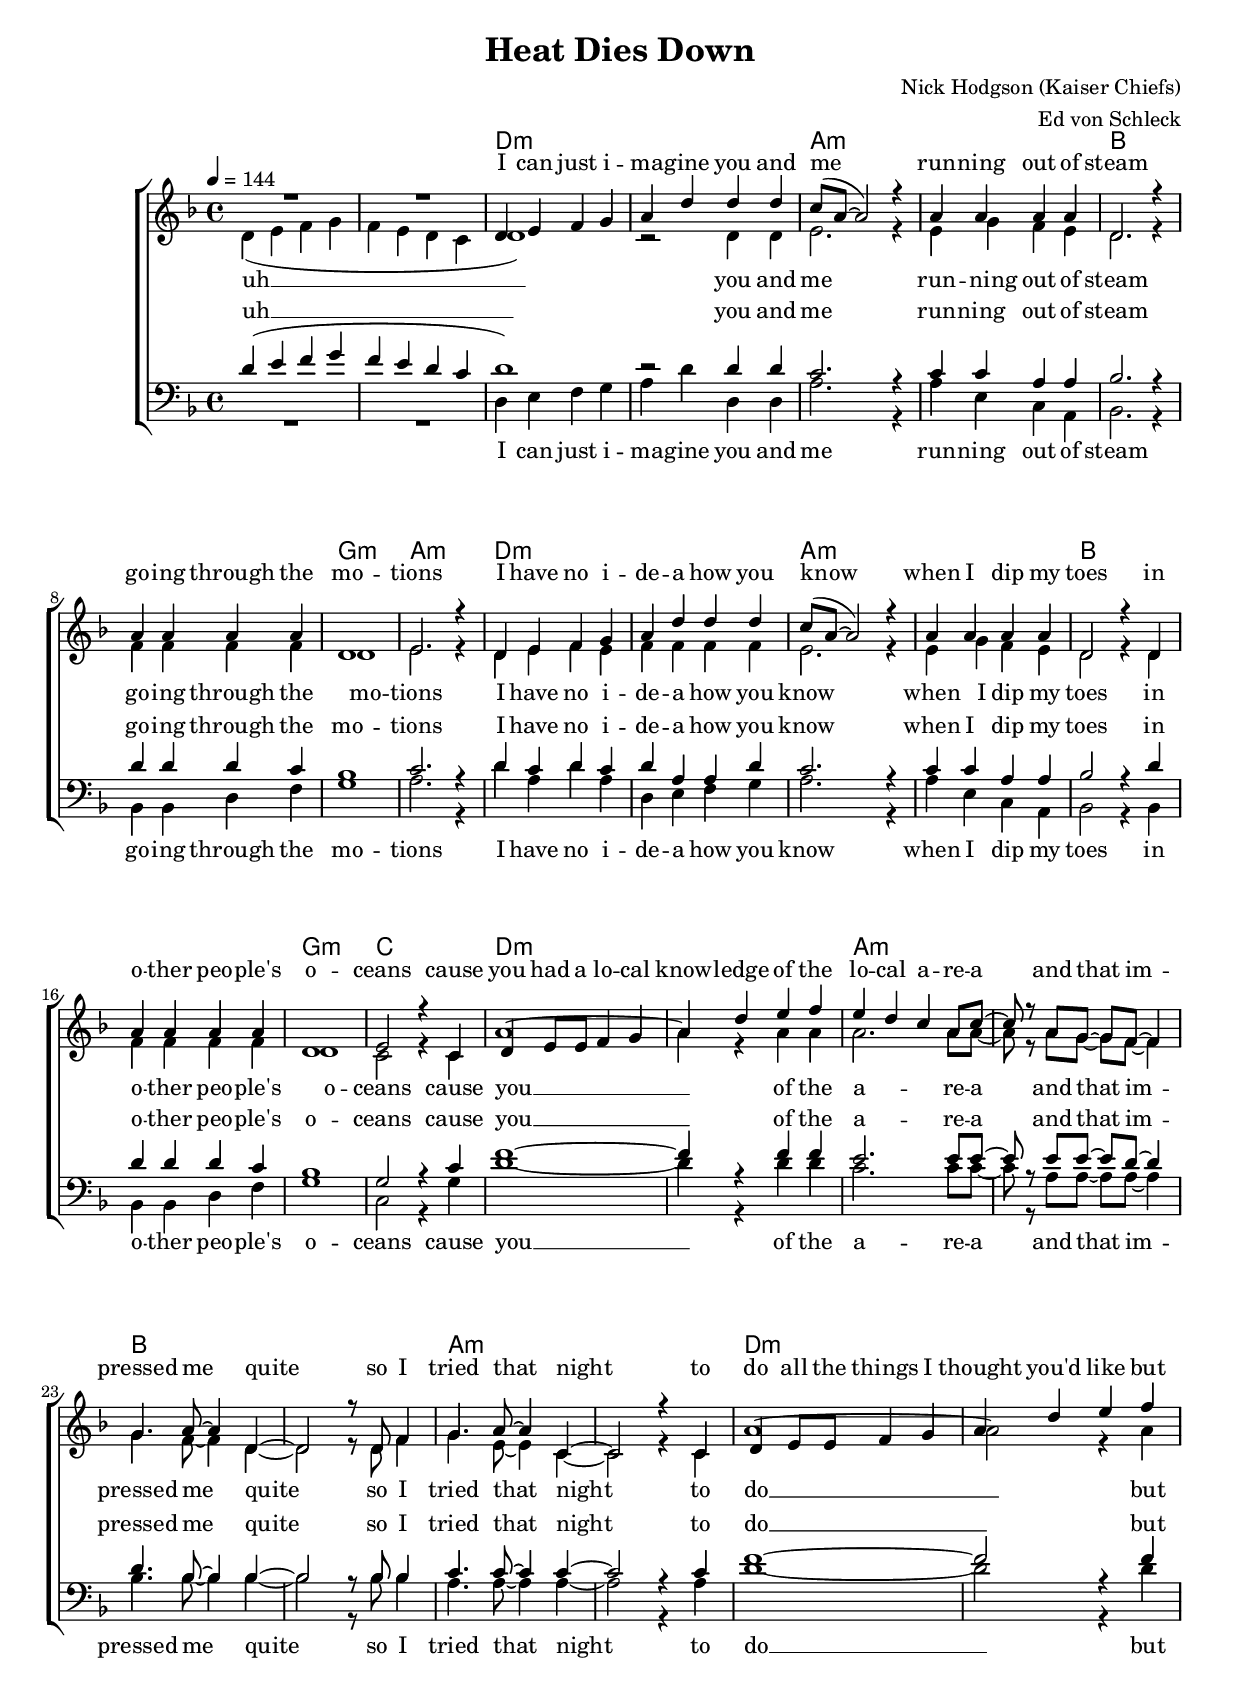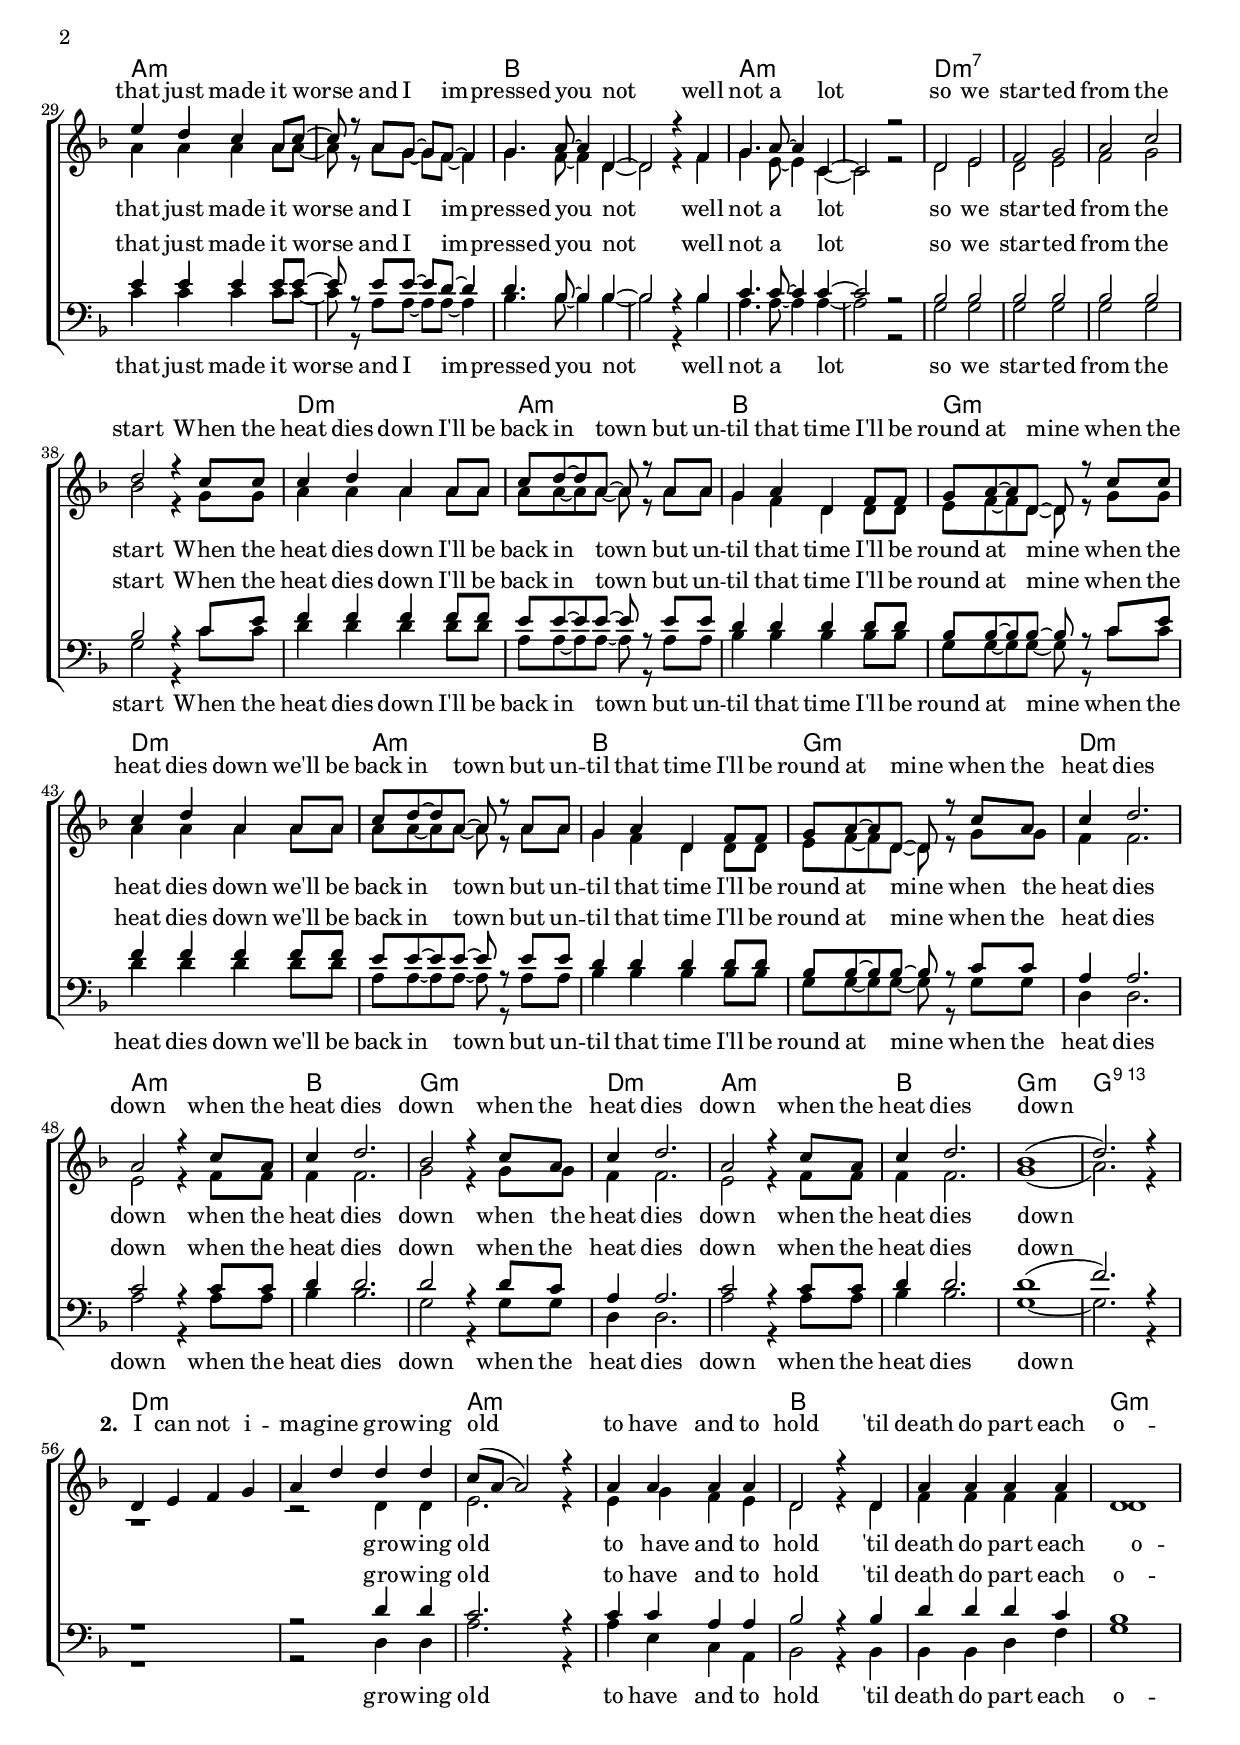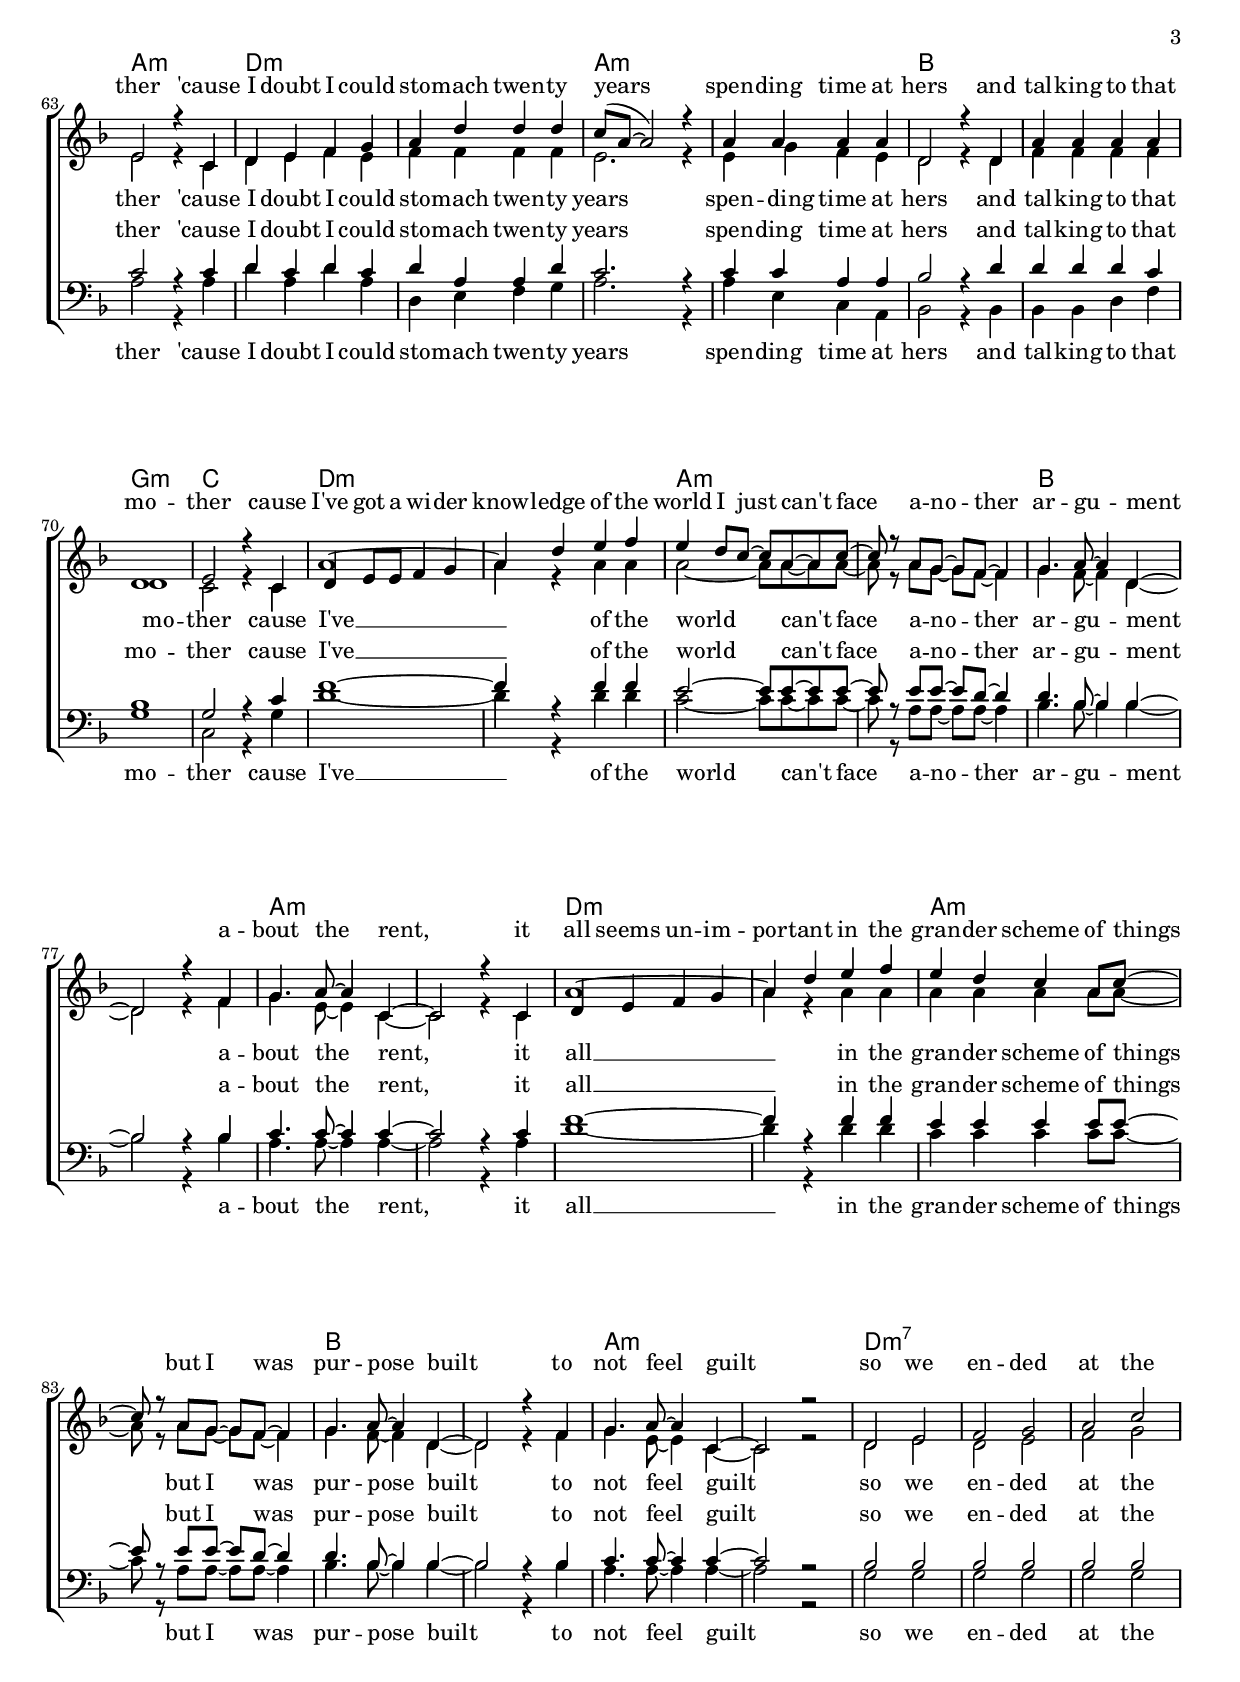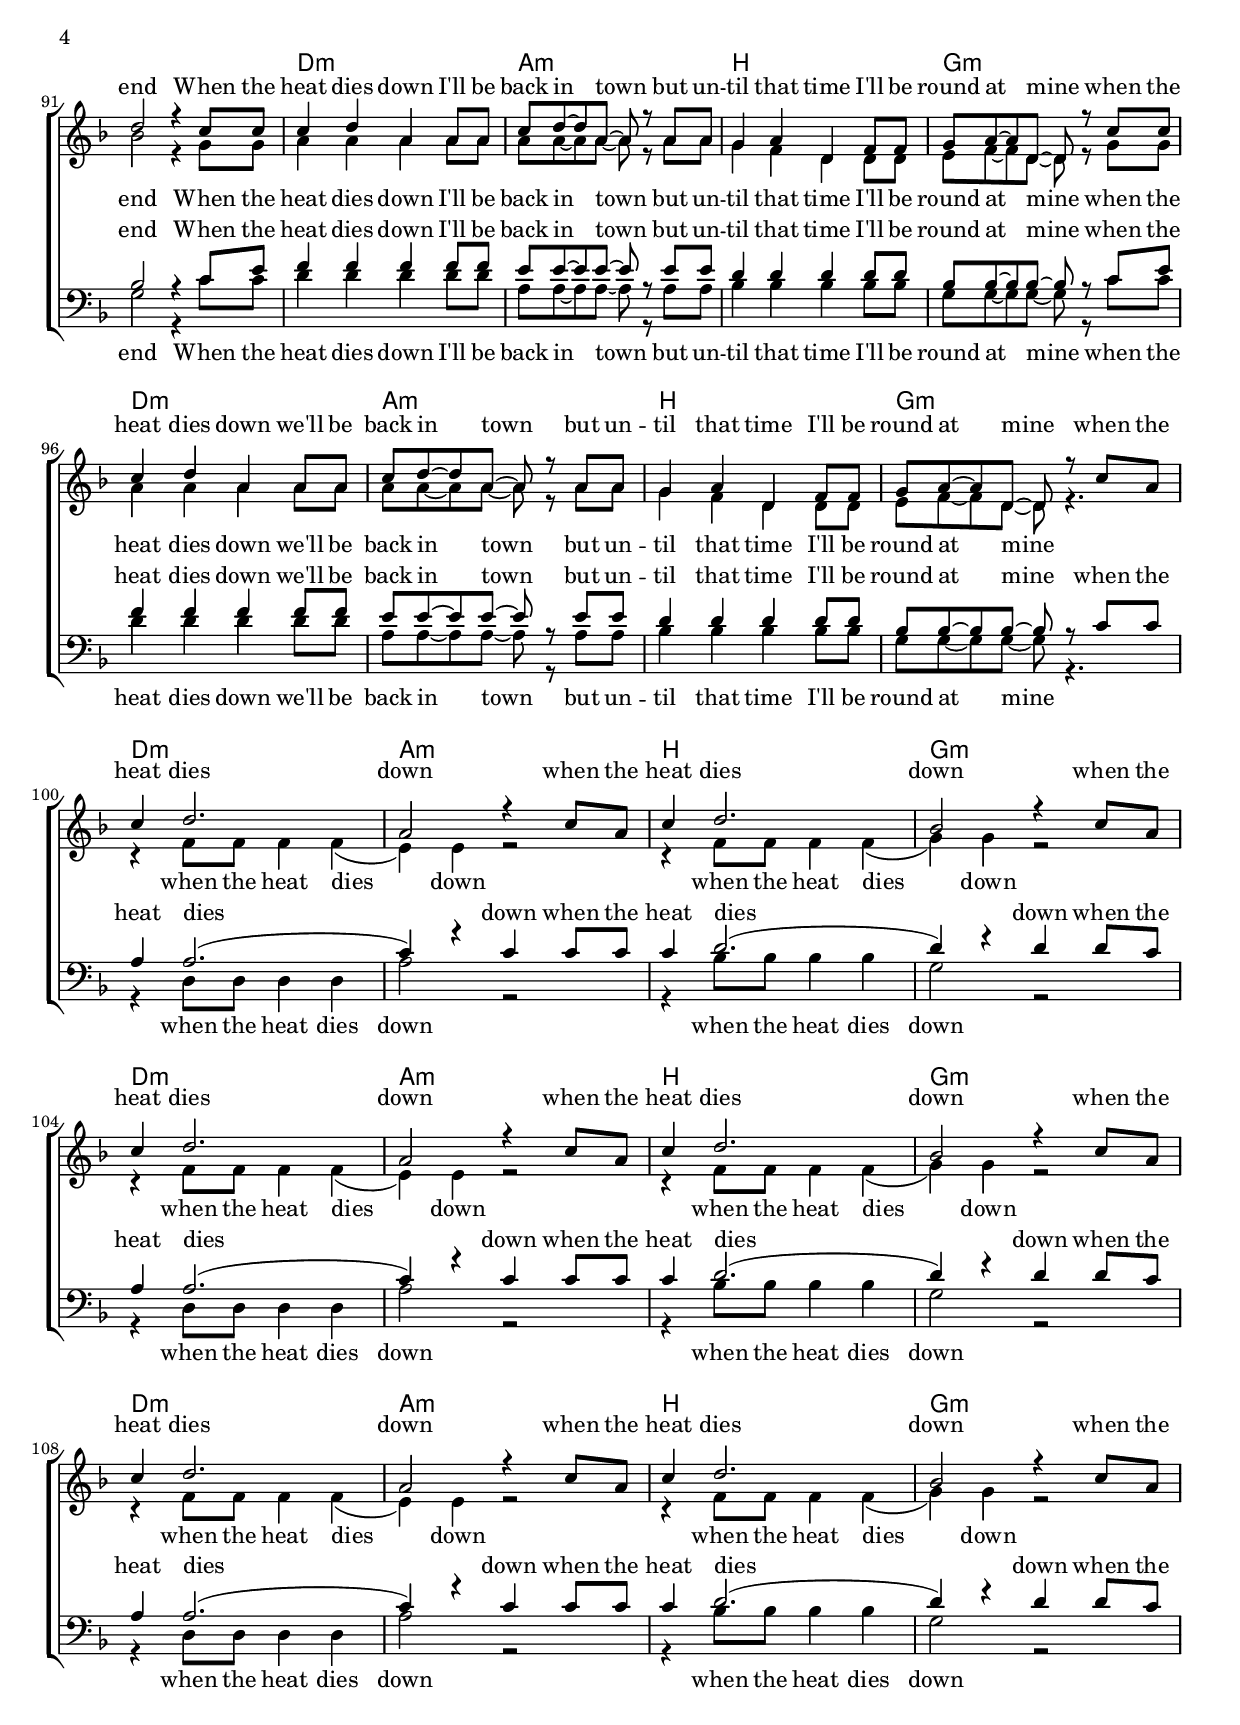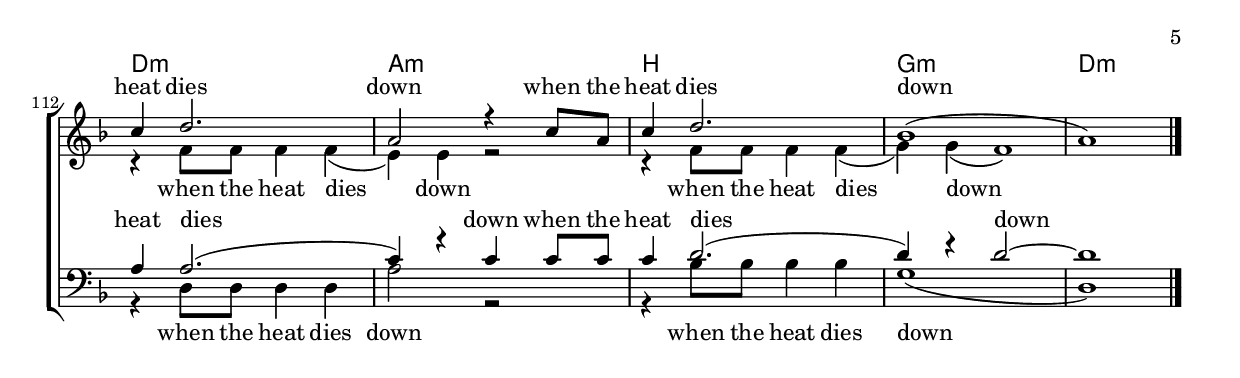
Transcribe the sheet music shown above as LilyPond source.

\version "2.16.2"

\header {
  title = "Heat Dies Down"
  composer = "Nick Hodgson (Kaiser Chiefs)"
  arranger = "Ed von Schleck"
}

#(set-global-staff-size 18)

\paper {
  top-system-spacing #'basic-distance = #10
  score-system-spacing #'basic-distance = #20
  system-system-spacing #'basic-distance = #20
  last-bottom-spacing #'basic-distance = #10

  page-count = #5

  %system-system-spacing = #'((padding . 0) (basic-distance . 0.1))
  %ragged-last-bottom = ##f
  %ragged-bottom = ##f
}

global = {
  \key d \minor
  \time 4/4
  \tempo 4 = 144
}

verseTwoPartOne = \lyricmode {
  \set stanza = #"2. "
  I can not i -- ma -- gine gro -- wing old
  to have and to hold
  'til death do part each o -- ther
  'cause I doubt I could sto -- mach twen -- ty years
  spen -- ding time at hers
  and tal -- king to that mo -- ther
}


verseTwoPartOneUh = \lyricmode {
  gro -- wing old
  to have and to hold
  'til death do part each o -- ther
  'cause I doubt I could sto -- mach twen -- ty years
  spen -- ding time at hers
  and tal -- king to that mo -- ther
}
verseOnePartOne = \lyricmode {
  I can just i -- ma -- gine you and me
  run -- ning out of steam
  go -- ing through the mo -- tions
  I have no i -- de -- a how you know
  when I dip my toes
  in o -- ther peo -- ple's o -- ceans
}


verseOnePartOneUh = \lyricmode {
  uh __
  you and me
  run -- ning out of steam
  go -- ing through the mo -- tions
  I have no i -- de -- a how you know
  when I dip my toes
  in o -- ther peo -- ple's o -- ceans
}

verseTwoPartTwo = \lyricmode {
  cause I've got a wi -- der know -- ledge of the world
  I just can't face a -- no -- ther ar -- gu -- ment a -- bout the rent,
  it all seems un -- im -- por -- tant
  in the gran -- der scheme of things
  but I was pur -- pose built
  to not feel guilt
  so we en -- ded at the end
}


verseTwoPartTwoUh = \lyricmode {
  cause I've __ of the world
  can't face a -- no -- ther ar -- gu -- ment a -- bout the rent,
  it all __
  in the gran -- der scheme of things
  but I was pur -- pose built
  to not feel guilt
  so we en -- ded at the end
}

verseOnePartTwo = \lyricmode {
  cause you had a lo -- cal know -- ledge
  of the lo -- cal a -- re -- a
  and that im -- pressed me quite
  so I tried that night
  to do all the things I thought you'd like
  but that just made it worse
  and I im -- pressed you not
  well not a lot
  so we star -- ted from the start
}

verseOnePartTwoUh = \lyricmode {
  cause you __
  of the a -- re -- a
  and that im -- pressed me quite
  so I tried that night
  to do __
  but that just made it worse
  and I im -- pressed you not
  well not a lot
  so we star -- ted from the start
}

chorus = \lyricmode {
  When the heat dies down
  I'll be back in town
  but un -- til that time
  I'll be round at mine
  when the heat dies down
  we'll be back in town
  but un -- til that time
  I'll be round at mine
}

hookline = \lyricmode {
  when the heat dies down
  when the heat dies down
  when the heat dies down
  when the heat dies down
}

sopMusic = \relative c' {
  R1*2


  %%% Strophe 1

  d4 e f g
  a d d d
  c8( a~ a2) r4
  a4 a a a
  
  d,2. r4
  a'4 a a a
  d,1
  e2. r4

  d4 e f g
  a d d d
  c8( a~ a2) r4
  a4 a a a
  
  d,2 r4 d
  a'4 a a a
  d,1
  e2 r4 c

  d4 e8 e f4 g
  a d e f
  e d c a8 c~
  c8 r a g~ g f~ f4

  g4. a8~ a4 d,4~
  d2 r8 d f4
  g4. a8~ a4 c,4~
  c2 r4 c

  d4 e8 e f4 g
  a d e f
  e d c a8 c~
  c r a g~ g f~ f4

  g4. a8~ a4 d,4~
  d2 r4 f
  g4. a8~ a4 c,4~
  c2 r2

  d2 e
  f g
  a c
  d r4 c8 c

  %%% Refrain

  c4 d a a8 a
  c d~ d a~ a r a a
  g4 a d, f8 f
  g a~ a d,~ d r c' c

  c4 d a a8 a
  c d~ d a~ a r a a
  g4 a d, f8 f
  g a~ a d,~ d r c' a

  c4 d2.
  a2 r4 c8 a
  c4 d2.
  bes2 r4 c8 a

  c4 d2.
  a2 r4 c8 a
  c4 d2.
  bes1(

  d2.) r4

  %%% Strophe 2

  d,4 e f g
  a d d d
  c8( a~ a2) r4
  a4 a a a
  
  d,2 r4 d
  a'4 a a a
  d,1
  e2 r4 c

  d4 e f g
  a d d d
  c8( a~ a2) r4
  a4 a a a
  
  d,2 r4 d
  a'4 a a a
  d,1
  e2 r4 c

  d4 e8 e f4 g
  a d e f
  e d8 c~ c a~ a c~
  c r a g~ g f~ f4

  g4. a8~ a4 d,4~
  d2 r4 f
  g4. a8~ a4 c,4~
  c2 r4 c

  d4 e f g
  a d e f
  e d c a8 c~
  c r a g~ g f~ f4

  g4. a8~ a4 d,4~
  d2 r4 f
  g4. a8~ a4 c,4~
  c2 r2

  d2 e
  f g
  a c
  d r4 c8 c

  %%% Refrain

  c4 d a a8 a
  c d~ d a~ a r a a
  g4 a d, f8 f
  g a~ a d,~ d r c' c

  c4 d a a8 a
  c d~ d a~ a r a a
  g4 a d, f8 f
  g a~ a d,~ d r c' a

  c4 d2.
  a2 r4 c8 a
  c4 d2.
  bes2 r4 c8 a

  c4 d2.
  a2 r4 c8 a
  c4 d2.
  bes2 r4 c8 a

  c4 d2.
  a2 r4 c8 a
  c4 d2.
  bes2 r4 c8 a

  c4 d2.
  a2 r4 c8 a
  c4 d2.
  bes1(

  a1)
  \bar "|."

}
sopWords = \lyricmode {
  \verseOnePartOne
  \verseOnePartTwo
  \chorus
  \hookline
  \verseTwoPartOne
  \verseTwoPartTwo
  \chorus
  \hookline
  \hookline
}

altoMusic = \relative c' {
  d4( e f g
  f e d c

  %%% Strophe 1

  d1)
  r2 d4 d
  e2. r4
  e4 g f e

  d2. r4
  f4 f f f
  d1
  e2. r4

  d4 e f e
  f f f f
  e2. r4
  e4 g f e

  d2 r4 d
  f f f f
  d1
  c2 r4 c

  a'1^~
  a4 r a a
  a2. a8 a~
  a r a g~ g f~ f4

  g4. f8~ f4 d~
  d2 r8 d f4
  g4. e8~ e4 c~
  c2 r4 c
 
  a'1^~
  a2 r4 a
  a a a a8 a~
  a r a g~ g f~ f4

  g4. f8~ f4 d~
  d2 r4 f
  g4. e8~ e4 c~
  c2 r2

  d2 e
  d e
  f g
  bes r4 g8 g

  %%% Refrain

  a4 a a a8 a
  a8 a~ a a~ a r a a
  g4 f d d8 d
  e f~ f d~ d r g g

  a4 a a a8 a
  a8 a~ a a~ a r a a
  g4 f d d8 d
  e f~ f d~ d r g g

  f4 f2.
  e2 r4 f8 f
  f4 f2.
  g2 r4 g8 g

  f4 f2.
  e2 r4 f8 f
  f4 f2.
  g1(

  a2.) r4

  %%% Strophe 2

  r1
  r2 d,4 d
  e2. r4
  e4 g f e

  d2 r4 d
  f4 f f f
  d1
  e2 r4 c

  d4 e f e
  f f f f
  e2. r4
  e4 g f e

  d2 r4 d
  f f f f
  d1
  c2 r4 c

  a'1^~
  a4 r a a
  a2~ a8 a~ a a~
  a r a g~ g f~ f4

  g4. f8~ f4 d~
  d2 r4 f
  g4. e8~ e4 c~
  c2 r4 c
 
  a'1^~
  a4 r a a
  a a a a8 a~
  a r a g~ g f~ f4

  g4. f8~ f4 d~
  d2 r4 f
  g4. e8~ e4 c~
  c2 r2

  d2 e
  d e
  f g
  bes r4 g8 g

  %%% Refrain

  a4 a a a8 a
  a8 a~ a a~ a r a a
  g4 f d d8 d
  e f~ f d~ d r g g

  a4 a a a8 a
  a8 a~ a a~ a r a a
  g4 f d d8 d
  e f~ f d~ d r4.

  r4 f8 f f4 f(
  e) e4 r2
  r4 f8 f f4 f(
  g) g4 r2

  r4 f8 f f4 f(
  e) e4 r2
  r4 f8 f f4 f(
  g) g4 r2

  r4 f8 f f4 f(
  e) e4 r2
  r4 f8 f f4 f(
  g) g4 r2

  r4 f8 f f4 f(
  e) e4 r2
  r4 f8 f f4 f(
  g) g4(

  f1)


}
altoWords = \lyricmode {
  \verseOnePartOneUh
  \verseOnePartTwoUh
  \chorus
  \hookline
  \verseTwoPartOneUh
  \verseTwoPartTwoUh
  \chorus
  \hookline
  \hookline
}

tenorMusic = \relative c' {
  d4( e f g
  f e d c

  %%% Strophe 1

  d1)
  r2 d4 d
  c2. r4
  c4 c a a

  bes2. r4
  d4 d d c
  bes1
  c2. r4

  d4 c d c
  d a a d
  c2. r4
  c4 c a a

  bes2 r4 d
  d d d c
  bes1
  g2 r4 c

  f1~
  f4 r f f
  e2. e8 e~
  e r e e~ e d~ d4

  d4. bes8~ bes4 bes~
  bes2 r8 bes bes4
  c4. c8~ c4 c~
  c2 r4 c

  f1~
  f2 r4 f
  e e e e8 e~
  e r e e~ e d~ d4

  d4. bes8~ bes4 bes~
  bes2 r4 bes
  c4. c8~ c4 c~
  c2 r2

  bes2 bes
  bes bes
  bes bes
  bes2 r4 c8 e

  %%% Refrain

  f4 f f f8 f
  e e~ e e~ e r e e
  d4 d d d8 d
  bes bes~ bes bes~ bes r c e

  f4 f f f8 f
  e e~ e e~ e r e e
  d4 d d d8 d 
  bes bes~ bes bes~ bes r c c

  a4 a2.
  c2 r4 c8 c
  d4 d2.
  d2 r4 d8 c

  a4 a2.
  c2 r4 c8 c
  d4 d2.
  d1(

  f2.) r4

  %%% Strophe 2

  r1
  r2 d4 d
  c2. r4
  c4 c a a

  bes2 r4 bes
  d4 d d c
  bes1
  c2 r4 c

  d4 c d c
  d a a d
  c2. r4
  c4 c a a

  bes2 r4 d
  d d d c
  bes1
  g2 r4 c

  f1~
  f4 r f f
  e2~ e8 e8~ e e~
  e r e e~ e d~ d4

  d4. bes8~ bes4 bes~
  bes2 r4 bes
  c4. c8~ c4 c~
  c2 r4 c

  f1~
  f4 r f f
  e e e e8 e~
  e r e e~ e d~ d4

  d4. bes8~ bes4 bes~
  bes2 r4 bes
  c4. c8~ c4 c~
  c2 r2

  bes2 bes
  bes bes
  bes bes
  bes2 r4 c8 e

  %%% Refrain

  f4 f f f8 f
  e e~ e e~ e r e e
  d4 d d d8 d
  bes bes~ bes bes~ bes r c e

  f4 f f f8 f
  e e~ e e~ e r e e
  d4 d d d8 d 
  bes bes~ bes bes~ bes r c c

  a4 a2.(
  c4) r c4 c8 c
  c4 d2.(
  d4) r d4 d8 c

  a4 a2.(
  c4) r c4 c8 c
  c4 d2.(
  d4) r d4 d8 c

  a4 a2.(
  c4) r c4 c8 c
  c4 d2.(
  d4) r d4 d8 c

  a4 a2.(
  c4) r c4 c8 c
  c4 d2.(
  d4) r d2~
  d1


}
tenorWords = \lyricmode {
  \verseOnePartOneUh
  \verseOnePartTwoUh
  \chorus
  \hookline
  \verseTwoPartOneUh
  \verseTwoPartTwoUh
  \chorus
  \hookline
  \hookline
}

bassMusic = \relative c {
  R1*2

  %%% Strophe 1

  d4 e f g
  a d d, d
  a'2. r4
  a4 e c a

  bes2. r4
  bes4 bes d f
  g1
  a2. r4

  d4 a d a
  d, e f g
  a2. r4
  a4 e c a

  bes2 r4 bes
  bes4 bes d f
  g1
  c,2 r4 g'

  d'1~
  d4 r d d
  c2. c8 c~
  c r a a~ a a~ a4

  bes4. bes8~ bes4 bes~
  bes2 r8 bes bes4
  a4. a8~ a4 a~
  a2 r4 a

  d1~
  d2 r4 d
  c c c c8 c~
  c r a a~ a a~ a4

  bes4. bes8~ bes4 bes~
  bes2 r4 bes
  a4. a8~ a4 a~
  a2 r

  g2 g
  g g
  g g
  g r4 c8 c

  %%% Refrain

  d4 d d d8 d
  a a~ a a~ a r a a
  bes4 bes bes bes8 bes
  g g~ g g~ g r c c

  d4 d d d8 d
  a a~ a a~ a r a a
  bes4 bes bes bes8 bes
  g g~ g g~ g r g g

  d4 d2.
  a'2 r4 a8 a
  bes4 bes2.
  g2 r4 g8 g

  d4 d2.
  a'2 r4 a8 a
  bes4 bes2.
  g1~
  g2. r4

  %%% Strophe 2

  r1
  r2 d4 d
  a'2. r4
  a4 e c a

  bes2 r4 bes4
  bes4 bes d f
  g1
  a2 r4 a

  d4 a d a
  d, e f g
  a2. r4
  a4 e c a

  bes2 r4 bes
  bes4 bes d f
  g1
  c,2 r4 g'

  d'1~
  d4 r d d
  c2~ c8 c8~ c c~
  c r a a~ a a~ a4

  bes4. bes8~ bes4 bes~
  bes2 r4 bes
  a4. a8~ a4 a~
  a2 r4 a

  d1~
  d4 r4 d d
  c c c c8 c~
  c r a a~ a a~ a4

  bes4. bes8~ bes4 bes~
  bes2 r4 bes
  a4. a8~ a4 a~
  a2 r

  g2 g
  g g
  g g
  g r4 c8 c

  %%% Refrain

  d4 d d d8 d
  a a~ a a~ a r a a
  bes4 bes bes bes8 bes
  g g~ g g~ g r c c

  d4 d d d8 d
  a a~ a a~ a r a a
  bes4 bes bes bes8 bes
  g g~ g g~ g r4.

  r4 d8 d d4 d
  a'2 r2
  r4 bes8 bes bes4 bes4
  g2 r2

  r4 d8 d d4 d
  a'2 r2
  r4 bes8 bes bes4 bes4
  g2 r2

  r4 d8 d d4 d
  a'2 r2
  r4 bes8 bes bes4 bes4
  g2 r2

  r4 d8 d d4 d
  a'2 r2
  r4 bes8 bes bes4 bes4
  g1(

  d1)
}
bassWords = \lyricmode {
  \verseOnePartOne
  \verseOnePartTwoUh
  \chorus
  \hookline
  \verseTwoPartOneUh
  \verseTwoPartTwoUh
  \chorus
  \hookline
  \hookline
}

chordNames = \chordmode {
  \global
  \germanChords
  s1*2

  d1*2:m a:m bes g1:m a:m
  d1*2:m a:m bes g1:m c
  d1*2:m a:m bes a:m
  d1*2:m a:m bes a:m

  d1*4:m7

  d1:m a:m bes g:m
  d1:m a:m bes g:m
  d1:m a:m bes g:m
  d1:m a:m bes g:m g:79

  d1*2:m a:m bes g1:m a:m
  d1*2:m a:m bes g1:m c
  d1*2:m a:m bes a:m
  d1*2:m a:m bes a:m

  d1*4:m7

  d1:m a:m b g:m
  d1:m a:m b g:m
  d1:m a:m b g:m
  d1:m a:m b g:m
  d1:m a:m b g:m
  d1:m a:m b g:m
  d:m

}
chordsPart = \new ChordNames \chordNames
choirPart = \new ChoirStaff <<
    \new Lyrics = "sopranos" \with {
      % this is needed for lyrics above a staff
      \override VerticalAxisGroup #'staff-affinity = #DOWN
    }
    \new Staff = "women" <<
      \new Voice = "sopranos" {
	\voiceOne
	<< \global \sopMusic >>
      }
      \new Voice = "altos" {
	\voiceTwo
	<< \global \altoMusic >>
      }
    >>
    \new Lyrics = "altos"
    \new Lyrics = "tenors" \with {
      % this is needed for lyrics above a staff
      \override VerticalAxisGroup #'staff-affinity = #DOWN
    }
    \new Staff = "men" <<
      \clef bass
      \new Voice = "tenors" {
	\voiceOne
	<< \global \tenorMusic >>
      }
      \new Voice = "basses" {
	\voiceTwo << \global \bassMusic >>
      }
    >>
    \new Lyrics = "basses"
    \context Lyrics = "sopranos" \lyricsto "sopranos" \sopWords
    \context Lyrics = "altos" \lyricsto "altos" \altoWords
    \context Lyrics = "tenors" \lyricsto "tenors" \tenorWords
    \context Lyrics = "basses" \lyricsto "basses" \bassWords
  >>
\score {
  <<
    \chordsPart
    \choirPart
  >>
  \midi { }
  \layout { }
}
